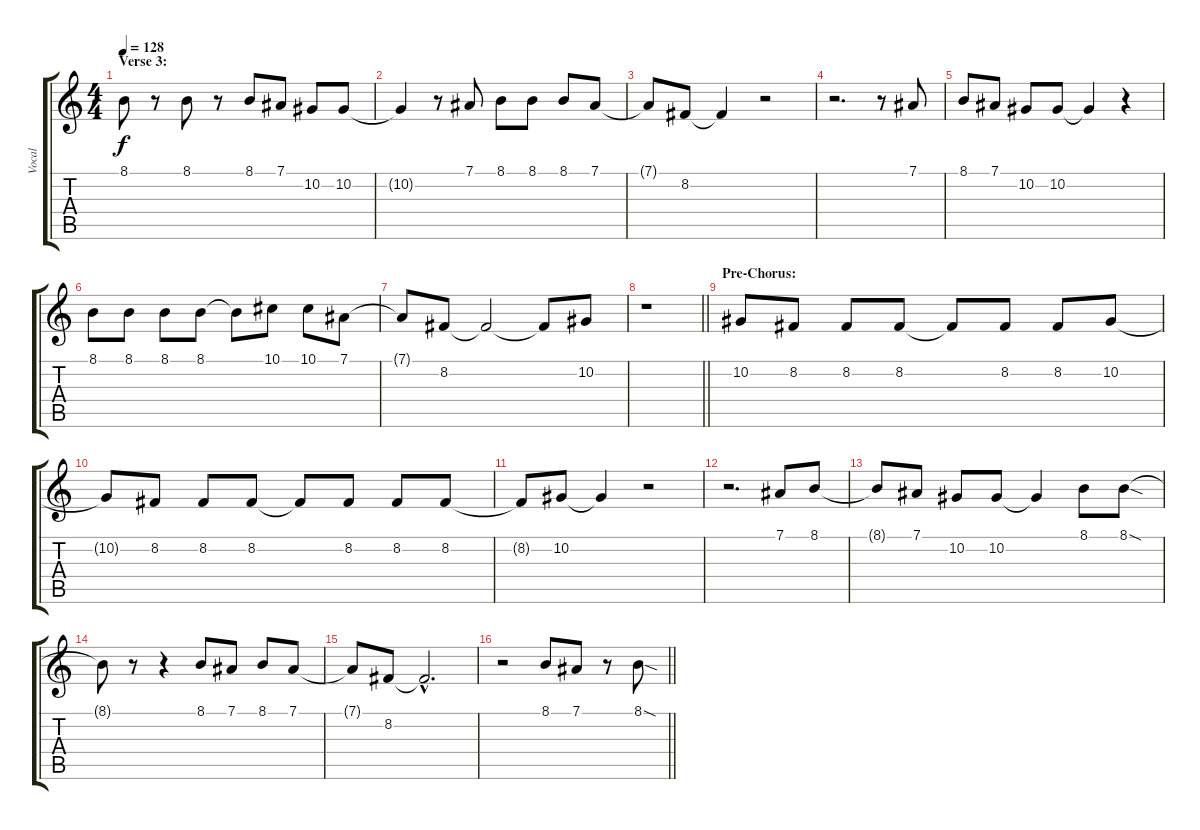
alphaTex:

\track ("Vocal" "Vocal") {instrument oboe}
\staff {score tabs}
\tuning (Eb4 Bb3 Gb3 Db3 Ab2 Eb2) {hide}
\ts (4 4)
\section ("" "Verse 3:")
\tempo 128
\clef g2
\ks c
8.1.8{dy f} r.8 8.1.8 r.8 8.1.8 7.1.8 10.2.8 10.2.8 |
10.2{t}.4 r.8 7.1.8 8.1.8 8.1.8 8.1.8 7.1.8 |
7.1{t}.8 8.2.8 8.2{t}.4 r.2 |
r.2{d} r.8 7.1.8 |
8.1.8 7.1.8 10.2.8 10.2.8 10.2{t}.4 r.4 |
8.1.8 8.1.8 8.1.8 8.1.8 8.1{t}.8 10.1.8 10.1.8 7.1.8 |
7.1{t}.8 8.2.8 8.2{t}.2 8.2{t}.8 10.2.8 |
\barLineRight lightlight
r.1 |
\section ("" "Pre-Chorus:")
10.2.8 8.2.8 8.2.8 8.2.8 8.2{t}.8 8.2.8 8.2.8 10.2.8 |
10.2{t}.8 8.2.8 8.2.8 8.2.8 8.2{t}.8 8.2.8 8.2.8 8.2.8 |
8.2{t}.8 10.2.8 10.2{t}.4 r.2 |
r.2{d} 7.1.8 8.1.8 |
8.1{t}.8 7.1.8 10.2.8 10.2.8 10.2{t}.4 8.1.8 8.1{sod}.8 |
8.1{t}.8 r.8 r.4 8.1.8 7.1.8 8.1.8 7.1.8 |
7.1{t}.8 8.2.8 8.2{hac t}.2{d} |
\barLineRight lightlight
r.2 8.1.8 7.1.8 r.8 8.1{sod}.8
